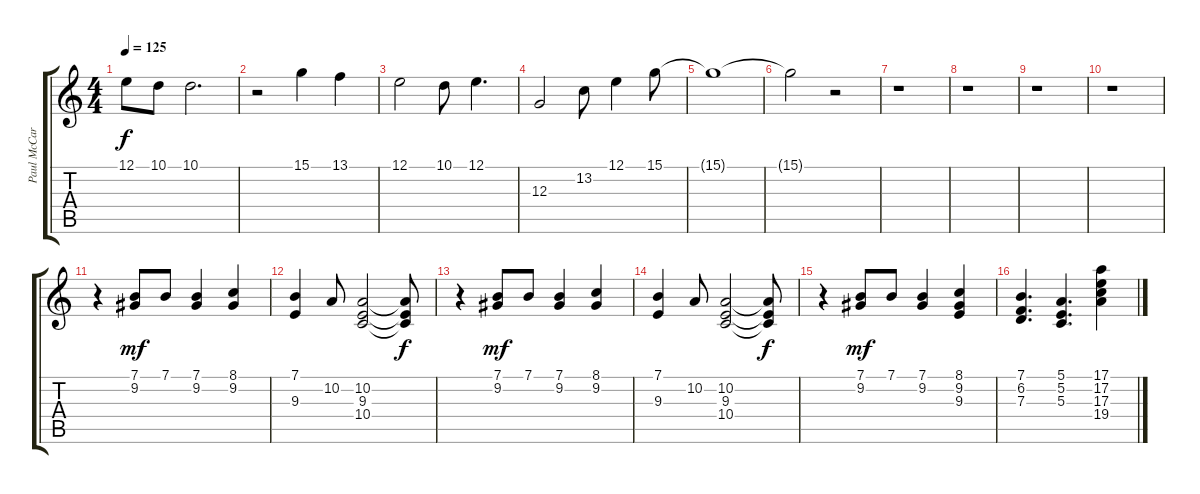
\track ("Paul McCartney Vocals" "Paul McCar") {instrument flute}
\staff {score tabs}
\tuning (E4 B3 G3 D3 A2 E2) {hide}
\ts (4 4)
\tempo 125
\clef g2
\ks c
12.1{t}.8{dy f} 10.1.8 10.1.2{d} |
r.2 15.1.4 13.1.4 |
12.1.2 10.1.8 12.1.4{d} |
12.3.2 13.2.8 12.1.4 15.1.8 |
15.1{t}.1 |
15.1{t}.2 r.2 |
r.1 |
r.1 |
r.1 |
r.1 |
r.4 (7.1 9.2).8{dy mf} 7.1.8 (7.1 9.2).4 (8.1 9.2).4 |
(7.1 9.3).4 10.2.8 (10.2 9.3 10.4).2 (10.2{t} 9.3{t} 10.4{t}).8{dy f} |
r.4 (7.1 9.2).8{dy mf} 7.1.8 (7.1 9.2).4 (8.1 9.2).4 |
(7.1 9.3).4 10.2.8 (10.2 9.3 10.4).2 (10.2{t} 9.3{t} 10.4{t}).8{dy f} |
r.4 (7.1 9.2).8{dy mf} 7.1.8 (7.1 9.2).4 (8.1 9.2 9.3).4 |
(7.1 6.2 7.3).4{d} (5.1 5.2 5.3).4{d} (17.1 17.2 17.3 19.4).4
